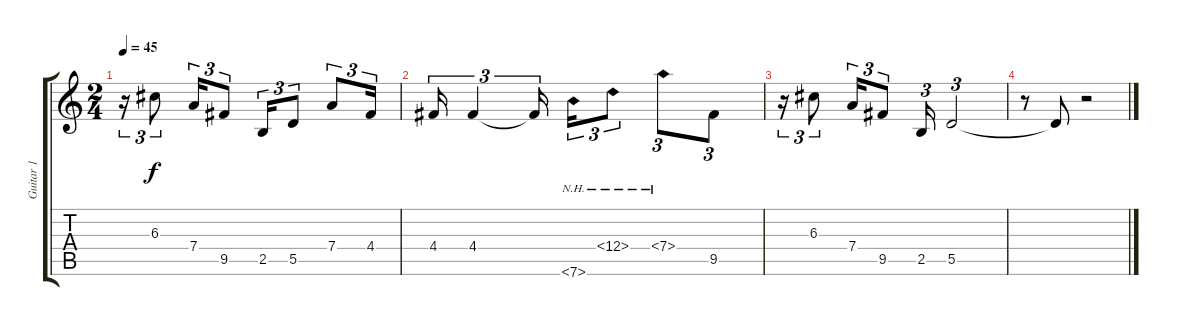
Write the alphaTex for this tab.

\track ("Guitar 1" "Guitar 1") {instrument electricguitarjazz}
\staff {score tabs}
\tuning (E4 B3 G3 D3 A2 E2) {hide}
\ts (2 4)
\tempo 45
\clef g2
\ks c
r.16{tu (3 2) dy f} 6.3.8{tu (3 2)} 7.4.16{tu (3 2)} 9.5.8{tu (3 2)} 2.5.16{tu (3 2)} 5.5.8{tu (3 2)} 7.4.8{tu (3 2)} 4.4.16{tu (3 2)} |
4.4.16{tu (3 2)} 4.4.4{tu (3 2)} 4.4{t}.16{tu (3 2)} 7.6{nh}.16{tu (3 2)} 12.4{nh}.8{tu (3 2)} 7.4{nh}.8{tu (3 2)} 9.5.8{tu (3 2)} |
r.16{tu (3 2)} 6.3.8{tu (3 2)} 7.4.16{tu (3 2)} 9.5.8{tu (3 2)} 2.5.16{tu (3 2)} 5.5.2{tu (3 2)} |
r.8 5.5{t}.8 r.2
